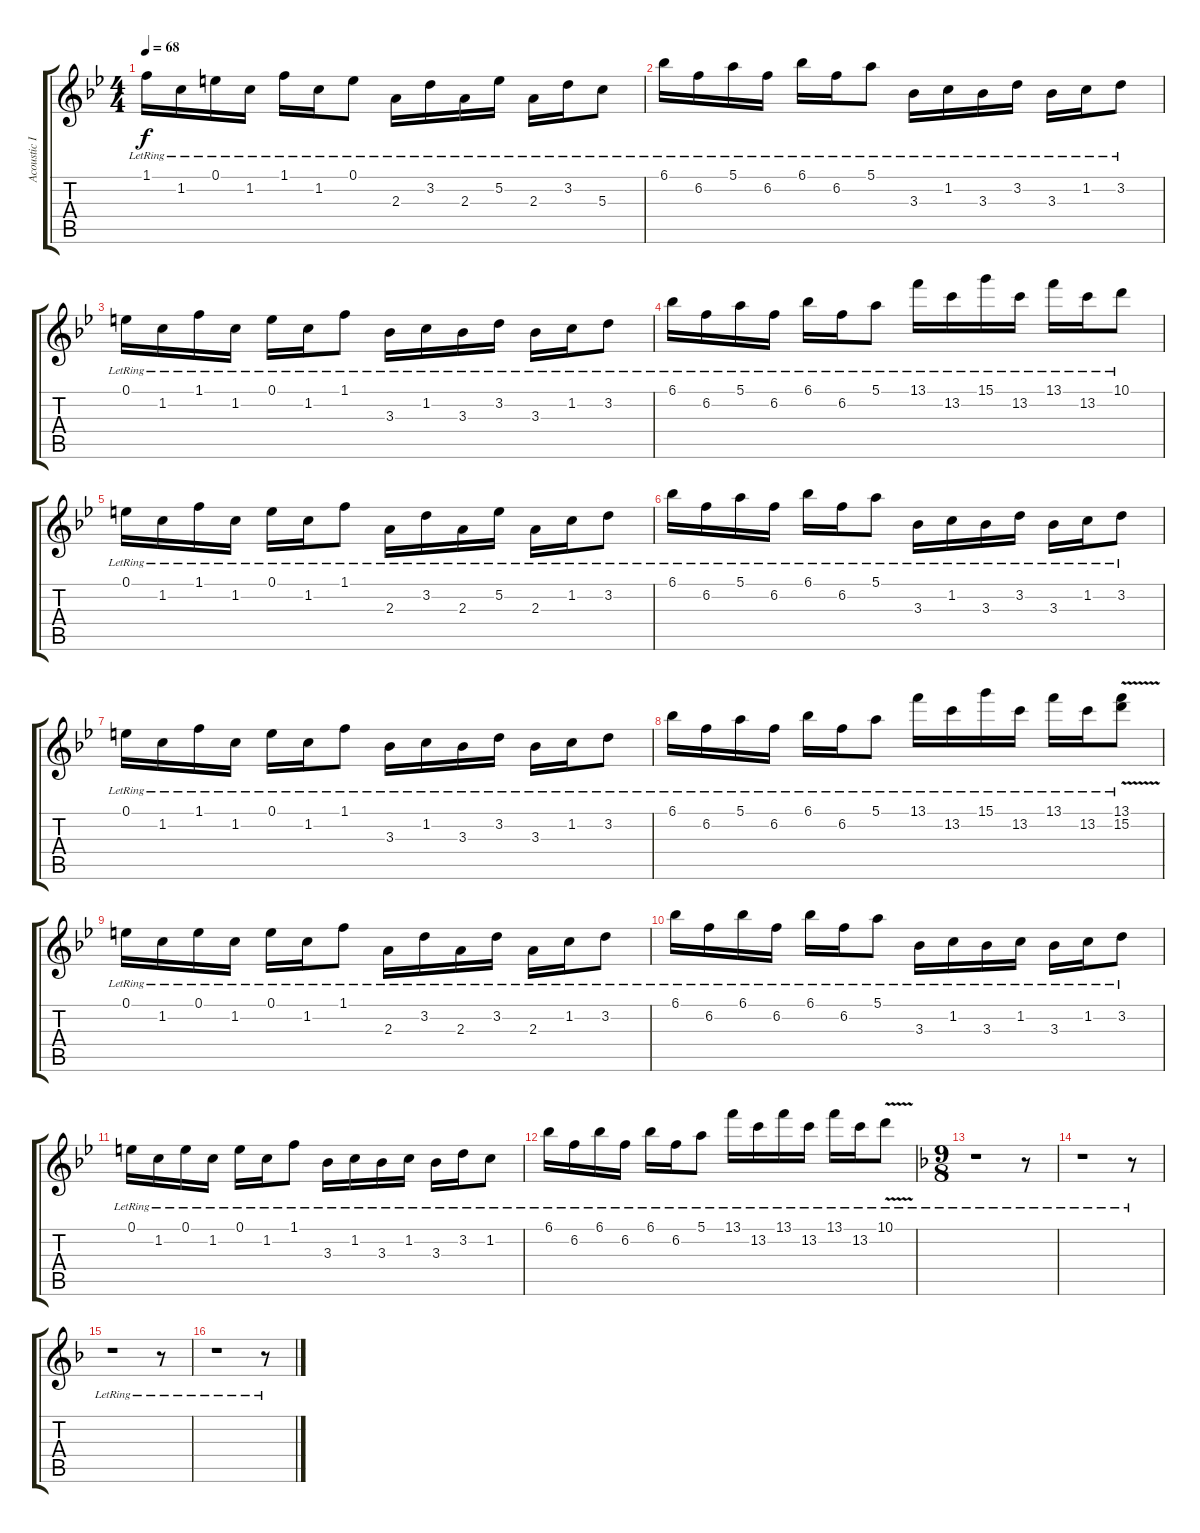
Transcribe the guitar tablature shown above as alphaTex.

\track ("Acoustic I" "Acoustic I") {instrument acousticguitarsteel}
\staff {score tabs}
\tuning (E4 B3 G3 D3 A2 E2) {hide}
\ts (4 4)
\tempo 68
\clef g2
\ks gminor
1.1{lr}.16{dy f} 1.2{lr}.16 0.1{lr}.16 1.2{lr}.16 1.1{lr}.16 1.2{lr}.16 0.1{lr}.8 2.3{lr}.16 3.2{lr}.16 2.3{lr}.16 5.2{lr}.16 2.3{lr}.16 3.2{lr}.16 5.3{lr}.8 |
6.1{lr}.16 6.2{lr}.16 5.1{lr}.16 6.2{lr}.16 6.1{lr}.16 6.2{lr}.16 5.1{lr}.8 3.3{lr}.16 1.2{lr}.16 3.3{lr}.16 3.2{lr}.16 3.3{lr}.16 1.2{lr}.16 3.2{lr}.8 |
0.1{lr}.16 1.2{lr}.16 1.1{lr}.16 1.2{lr}.16 0.1{lr}.16 1.2{lr}.16 1.1{lr}.8 3.3{lr}.16 1.2{lr}.16 3.3{lr}.16 3.2{lr}.16 3.3{lr}.16 1.2{lr}.16 3.2{lr}.8 |
6.1{lr}.16 6.2{lr}.16 5.1{lr}.16 6.2{lr}.16 6.1{lr}.16 6.2{lr}.16 5.1{lr}.8 13.1{lr}.16 13.2{lr}.16 15.1{lr}.16 13.2{lr}.16 13.1{lr}.16 13.2{lr}.16 10.1{lr}.8 |
0.1{lr}.16 1.2{lr}.16 1.1{lr}.16 1.2{lr}.16 0.1{lr}.16 1.2{lr}.16 1.1{lr}.8 2.3{lr}.16 3.2{lr}.16 2.3{lr}.16 5.2{lr}.16 2.3{lr}.16 1.2{lr}.16 3.2{lr}.8 |
6.1{lr}.16 6.2{lr}.16 5.1{lr}.16 6.2{lr}.16 6.1{lr}.16 6.2{lr}.16 5.1{lr}.8 3.3{lr}.16 1.2{lr}.16 3.3{lr}.16 3.2{lr}.16 3.3{lr}.16 1.2{lr}.16 3.2{lr}.8 |
0.1{lr}.16 1.2{lr}.16 1.1{lr}.16 1.2{lr}.16 0.1{lr}.16 1.2{lr}.16 1.1{lr}.8 3.3{lr}.16 1.2{lr}.16 3.3{lr}.16 3.2{lr}.16 3.3{lr}.16 1.2{lr}.16 3.2{lr}.8 |
6.1{lr}.16 6.2{lr}.16 5.1{lr}.16 6.2{lr}.16 6.1{lr}.16 6.2{lr}.16 5.1{lr}.8 13.1{lr}.16 13.2{lr}.16 15.1{lr}.16 13.2{lr}.16 13.1{lr}.16 13.2{lr}.16 (13.1{v lr} 15.2{v lr}).8 |
0.1{lr}.16 1.2{lr}.16 0.1{lr}.16 1.2{lr}.16 0.1{lr}.16 1.2{lr}.16 1.1{lr}.8 2.3{lr}.16 3.2{lr}.16 2.3{lr}.16 3.2{lr}.16 2.3{lr}.16 1.2{lr}.16 3.2{lr}.8 |
6.1{lr}.16 6.2{lr}.16 6.1{lr}.16 6.2{lr}.16 6.1{lr}.16 6.2{lr}.16 5.1{lr}.8 3.3{lr}.16 1.2{lr}.16 3.3{lr}.16 1.2{lr}.16 3.3{lr}.16 1.2{lr}.16 3.2{lr}.8 |
0.1{lr}.16 1.2{lr}.16 0.1{lr}.16 1.2{lr}.16 0.1{lr}.16 1.2{lr}.16 1.1{lr}.8 3.3{lr}.16 1.2{lr}.16 3.3{lr}.16 1.2{lr}.16 3.3{lr}.16 3.2{lr}.16 1.2{lr}.8 |
6.1{lr}.16 6.2{lr}.16 6.1{lr}.16 6.2{lr}.16 6.1{lr}.16 6.2{lr}.16 5.1{lr}.8 13.1{lr}.16 13.2{lr}.16 13.1{lr}.16 13.2{lr}.16 13.1{lr}.16 13.2{lr}.16 10.1{v lr}.8 |
\ts (9 8)
\ks dminor
r.1 r.8 |
r.1 r.8 |
r.1 r.8 |
r.1 r.8
